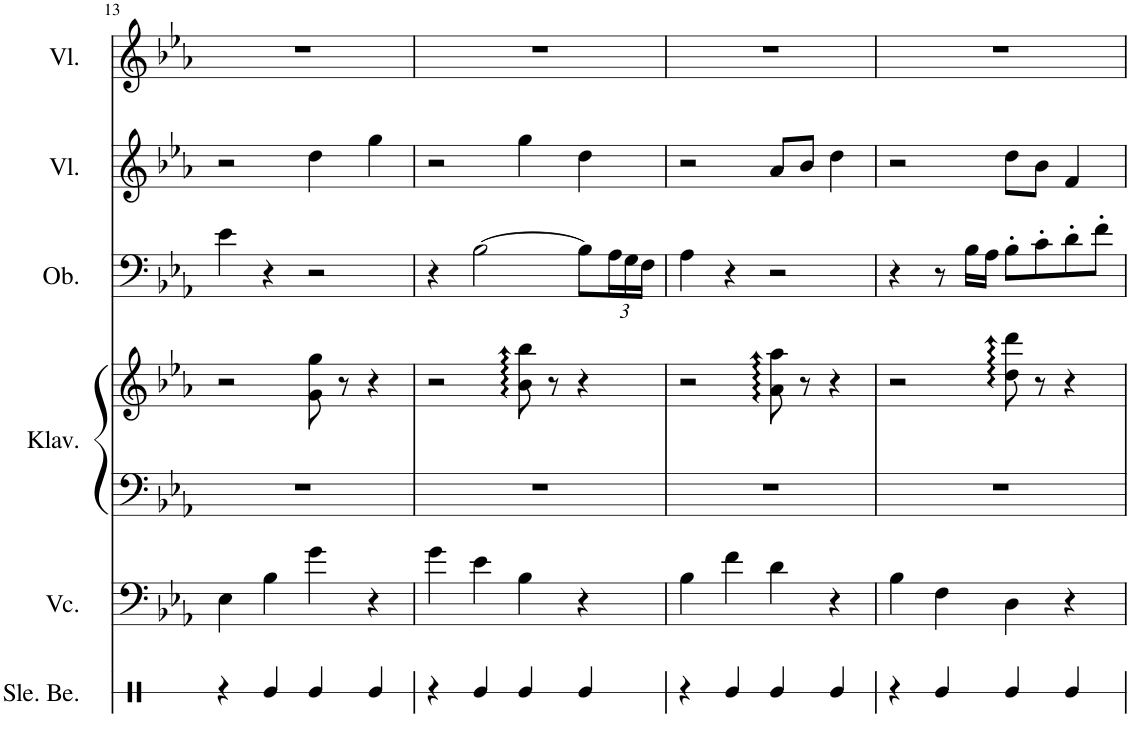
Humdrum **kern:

**kern	**kern	**kern	**kern	**kern	**kern	**kern
*part6	*part5	*part4	*part4	*part3	*part2	*part1
*staff7	*staff6	*staff5	*staff4	*staff3	*staff2	*staff1
*I"Glockenstab	*I"Violoncello	*I"Klavier	*	*I"Oboe	*I"Violine	*I"Violine
*	*I'Vc.	*I'Klav.	*	*I'Ob.	*I'Vl.	*I'Vl.
!!LO:PB:g=z
*clefX	*clefF4	*clefF4	*clefG2	*clefF4	*clefG2	*clefG2
*k[]	*k[b-e-a-]	*k[b-e-a-]	*k[b-e-a-]	*k[b-e-a-]	*k[b-e-a-]	*k[b-e-a-]
*M4/4	*M4/4	*M4/4	*M4/4	*M4/4	*M4/4	*M4/4
=13	=13	=13	=13	=13	=13	=13
4r	4E-\	1r	2r	4e-\	2r	1r
4Re/	4B-\	.	.	4r	.	.
4Re/	4g\	.	8g\ 8gg\	2r	4dd\	.
.	.	.	8r	.	.	.
4Re/	4r	.	4r	.	4gg\	.
=14	=14	=14	=14	=14	=14	=14
4r	4g\	1r	2r	4r	2r	1r
4Re/	4e-\	.	.	[2B-\	.	.
4Re/	4B-\	.	8b-\ 8bb-\	.	4gg\	.
.	.	.	8r	.	.	.
4Re/	4r	.	4r	8B-\L]	4dd\	.
*	*	*	*	*Xbrackettup	*	*
.	.	.	.	24A-\L	.	.
.	.	.	.	24G\	.	.
.	.	.	.	24F\JJ	.	.
=15	=15	=15	=15	=15	=15	=15
4r	4B-\	1r	2r	4A-\	2r	1r
4Re/	4f\	.	.	4r	.	.
4Re/	4d\	.	8a-\ 8aa-\	2r	8a-/L	.
.	.	.	8r	.	8b-/J	.
4Re/	4r	.	4r	.	4dd\	.
=16	=16	=16	=16	=16	=16	=16
4r	4B-\	1r	2r	4r	2r	1r
4Re/	4F\	.	.	8r	.	.
.	.	.	.	16B-\LL	.	.
.	.	.	.	16A-\JJ	.	.
4Re/	4D\	.	8dd\ 8ddd\	8B-'\L	8dd\L	.
.	.	.	8r	8c'\	8b-\J	.
4Re/	4r	.	4r	8d'\	4f/	.
.	.	.	.	8f'\J	.	.
=	=	=	=	=	=	=
*-	*-	*-	*-	*-	*-	*-
